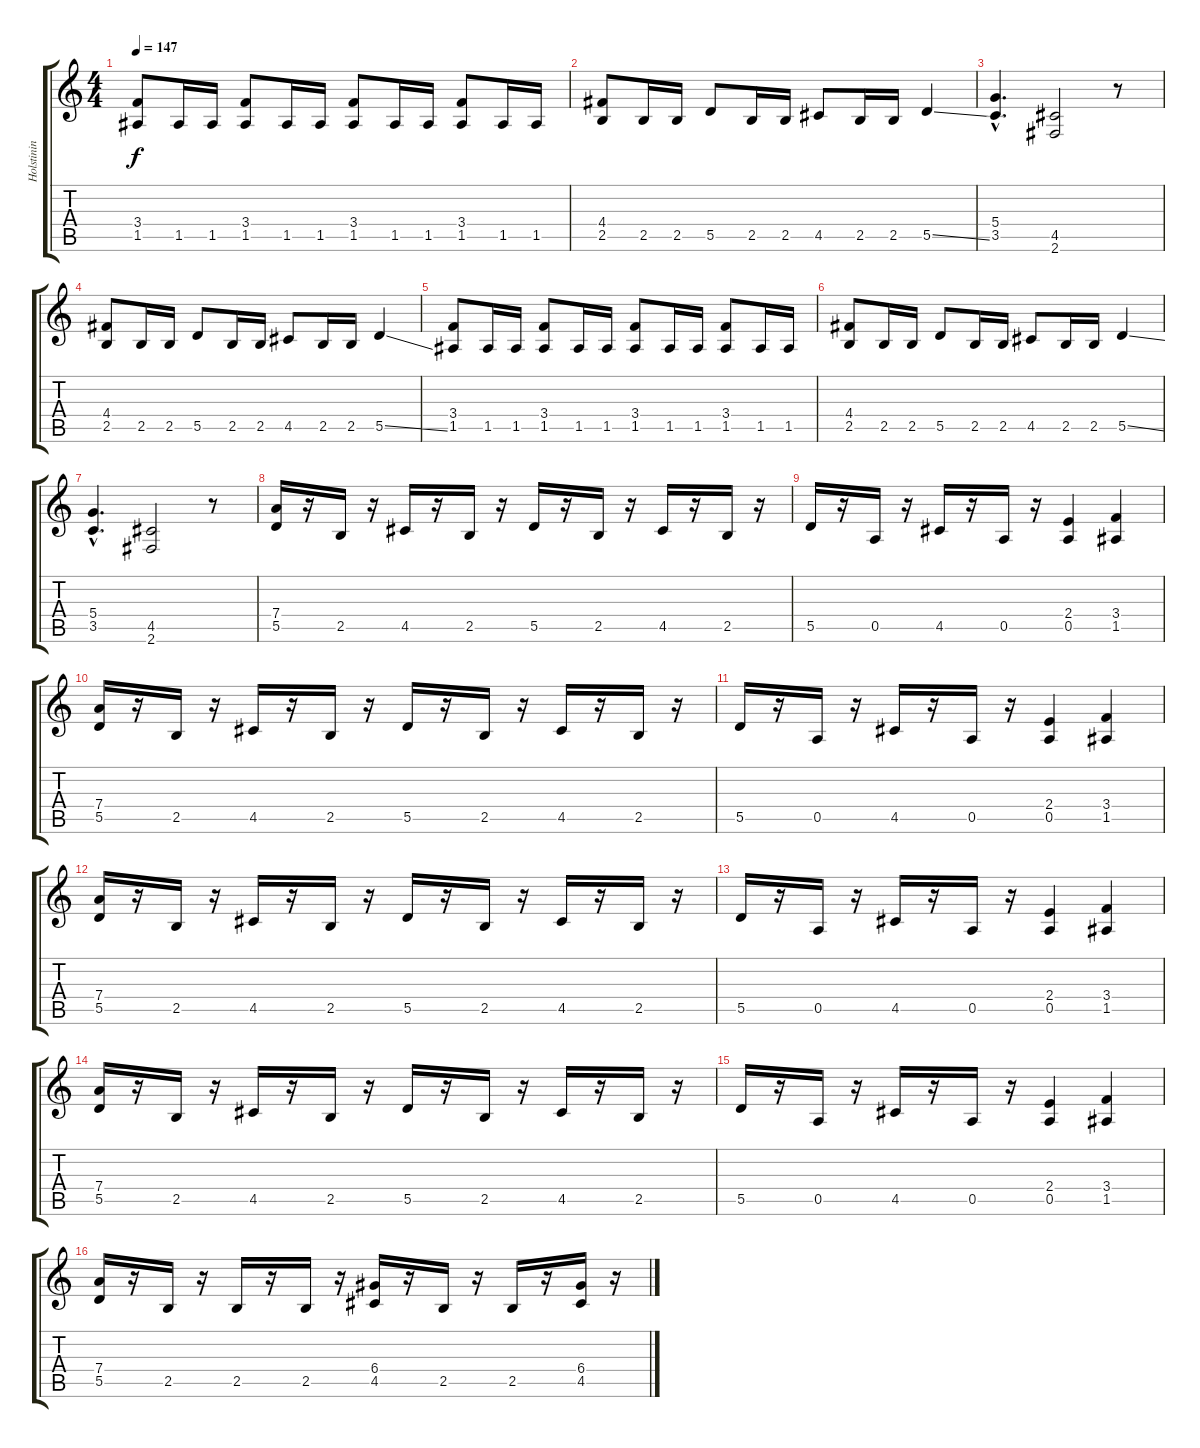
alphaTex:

\track ("Holstinin" "Holstinin") {instrument overdrivenguitar}
\staff {score tabs}
\tuning (E4 B3 G3 D3 A2 E2) {hide}
\ts (4 4)
\tempo 147
\clef g2
\ks c
(3.4 1.5).8{dy f} 1.5.16 1.5.16 (3.4 1.5).8 1.5.16 1.5.16 (3.4 1.5).8 1.5.16 1.5.16 (3.4 1.5).8 1.5.16 1.5.16 |
(4.4 2.5).8 2.5.16 2.5.16 5.5.8 2.5.16 2.5.16 4.5.8 2.5.16 2.5.16 5.5{ss}.4 |
(5.4{hac} 3.5{hac}).4{d} (4.5 2.6).2 r.8 |
(4.4 2.5).8 2.5.16 2.5.16 5.5.8 2.5.16 2.5.16 4.5.8 2.5.16 2.5.16 5.5{ss}.4 |
(3.4 1.5).8 1.5.16 1.5.16 (3.4 1.5).8 1.5.16 1.5.16 (3.4 1.5).8 1.5.16 1.5.16 (3.4 1.5).8 1.5.16 1.5.16 |
(4.4 2.5).8 2.5.16 2.5.16 5.5.8 2.5.16 2.5.16 4.5.8 2.5.16 2.5.16 5.5{ss}.4 |
(5.4{hac} 3.5{hac}).4{d} (4.5 2.6).2 r.8 |
(7.4 5.5).16 r.16 2.5.16 r.16 4.5.16 r.16 2.5.16 r.16 5.5.16 r.16 2.5.16 r.16 4.5.16 r.16 2.5.16 r.16 |
5.5.16 r.16 0.5.16 r.16 4.5.16 r.16 0.5.16 r.16 (2.4 0.5).4 (3.4 1.5).4 |
(7.4 5.5).16 r.16 2.5.16 r.16 4.5.16 r.16 2.5.16 r.16 5.5.16 r.16 2.5.16 r.16 4.5.16 r.16 2.5.16 r.16 |
5.5.16 r.16 0.5.16 r.16 4.5.16 r.16 0.5.16 r.16 (2.4 0.5).4 (3.4 1.5).4 |
(7.4 5.5).16 r.16 2.5.16 r.16 4.5.16 r.16 2.5.16 r.16 5.5.16 r.16 2.5.16 r.16 4.5.16 r.16 2.5.16 r.16 |
5.5.16 r.16 0.5.16 r.16 4.5.16 r.16 0.5.16 r.16 (2.4 0.5).4 (3.4 1.5).4 |
(7.4 5.5).16 r.16 2.5.16 r.16 4.5.16 r.16 2.5.16 r.16 5.5.16 r.16 2.5.16 r.16 4.5.16 r.16 2.5.16 r.16 |
5.5.16 r.16 0.5.16 r.16 4.5.16 r.16 0.5.16 r.16 (2.4 0.5).4 (3.4 1.5).4 |
(7.4 5.5).16 r.16 2.5.16 r.16 2.5.16 r.16 2.5.16 r.16 (6.4 4.5).16 r.16 2.5.16 r.16 2.5.16 r.16 (6.4 4.5).16 r.16
